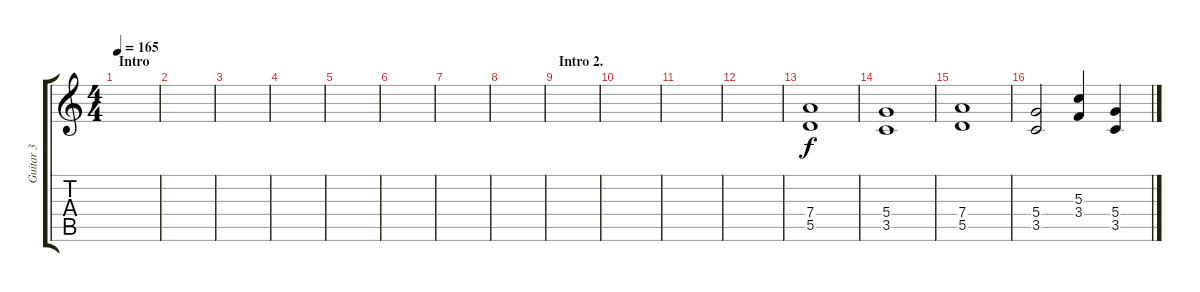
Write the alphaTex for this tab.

\track ("Guitar 3" "Guitar 3") {instrument distortionguitar}
\staff {score tabs}
\tuning (E4 B3 G3 D3 A2 E2) {hide}
\ts (4 4)
\section ("" "Intro")
\tempo 165
\clef g2
\ks c
|
|
|
|
|
|
|
|
\section ("" "Intro 2.")
|
|
|
|
(7.4 5.5).1 |
(5.4 3.5).1 |
(7.4 5.5).1 |
(5.4 3.5).2 (5.3 3.4).4 (5.4 3.5).4
